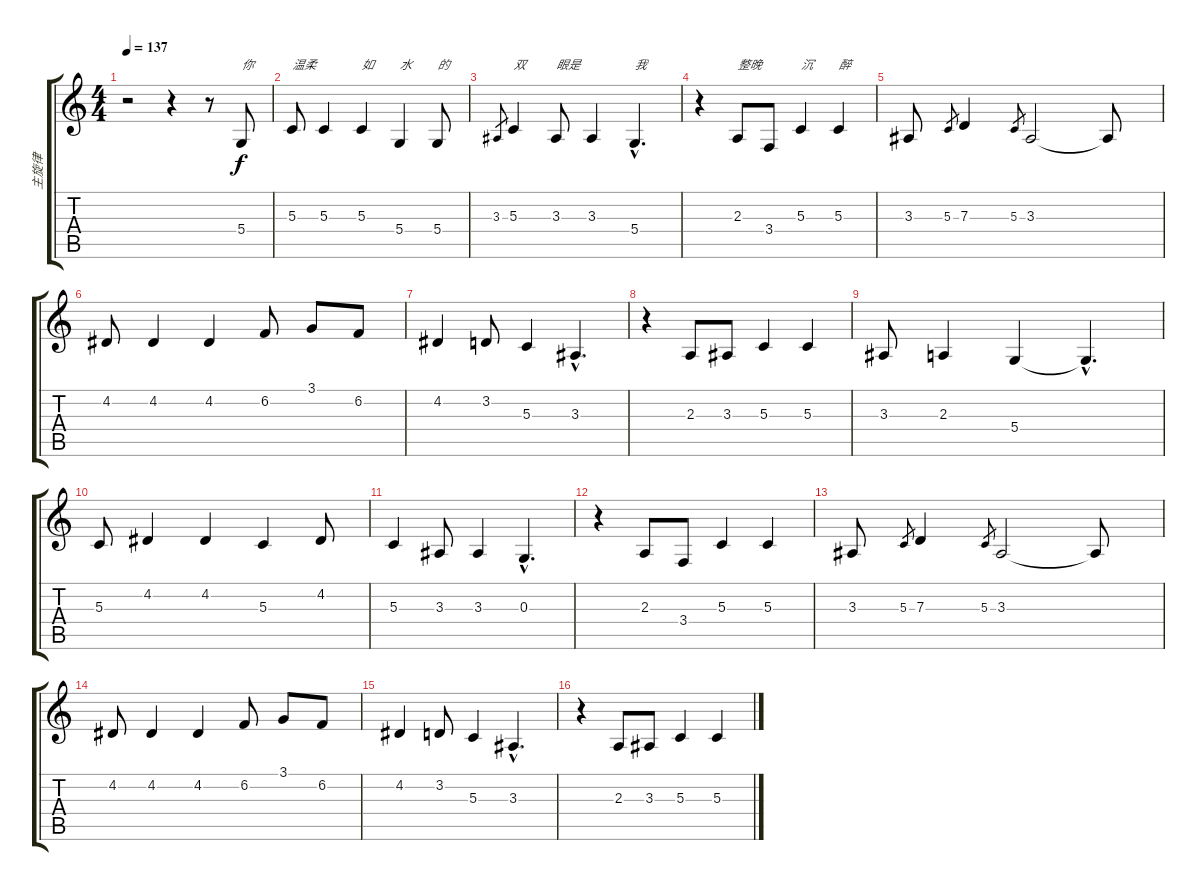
\track ("主旋律" "主旋律") {instrument piccolo}
\staff {score tabs}
\tuning (E4 B3 G3 D3 A2 E2) {hide}
\ts (4 4)
\tempo 137
\clef g2
\ks c
r.2{dy f} r.4 r.8 5.4.8{txt "你"} |
5.3.8{txt "温柔  "} 5.3.4 5.3.4{txt "如"} 5.4.4{txt "水"} 5.4.8{txt "的"} |
3.3.8{gr} 5.3.4{txt "双"} 3.3.8{txt "眼是"} 3.3.4 5.4{hac}.4{d txt "我"} |
r.4 2.3.8{txt "整晚"} 3.4.8 5.3.4{txt "沉"} 5.3.4{txt "醉"} |
3.3.8 5.3.8{gr} 7.3.4 5.3.8{gr} 3.3.2 3.3{t}.8 |
4.2.8 4.2.4 4.2.4 6.2.8 3.1.8 6.2.8 |
4.2.4 3.2.8 5.3.4 3.3{hac}.4{d} |
r.4 2.3.8 3.3.8 5.3.4 5.3.4 |
3.3.8 2.3.4 5.4.4 5.4{hac t}.4{d} |
5.3.8 4.2.4 4.2.4 5.3.4 4.2.8 |
5.3.4 3.3.8 3.3.4 0.3{hac}.4{d} |
r.4 2.3.8 3.4.8 5.3.4 5.3.4 |
3.3.8 5.3.8{gr} 7.3.4 5.3.8{gr} 3.3.2 3.3{t}.8 |
4.2.8 4.2.4 4.2.4 6.2.8 3.1.8 6.2.8 |
4.2.4 3.2.8 5.3.4 3.3{hac}.4{d} |
r.4 2.3.8 3.3.8 5.3.4 5.3.4
